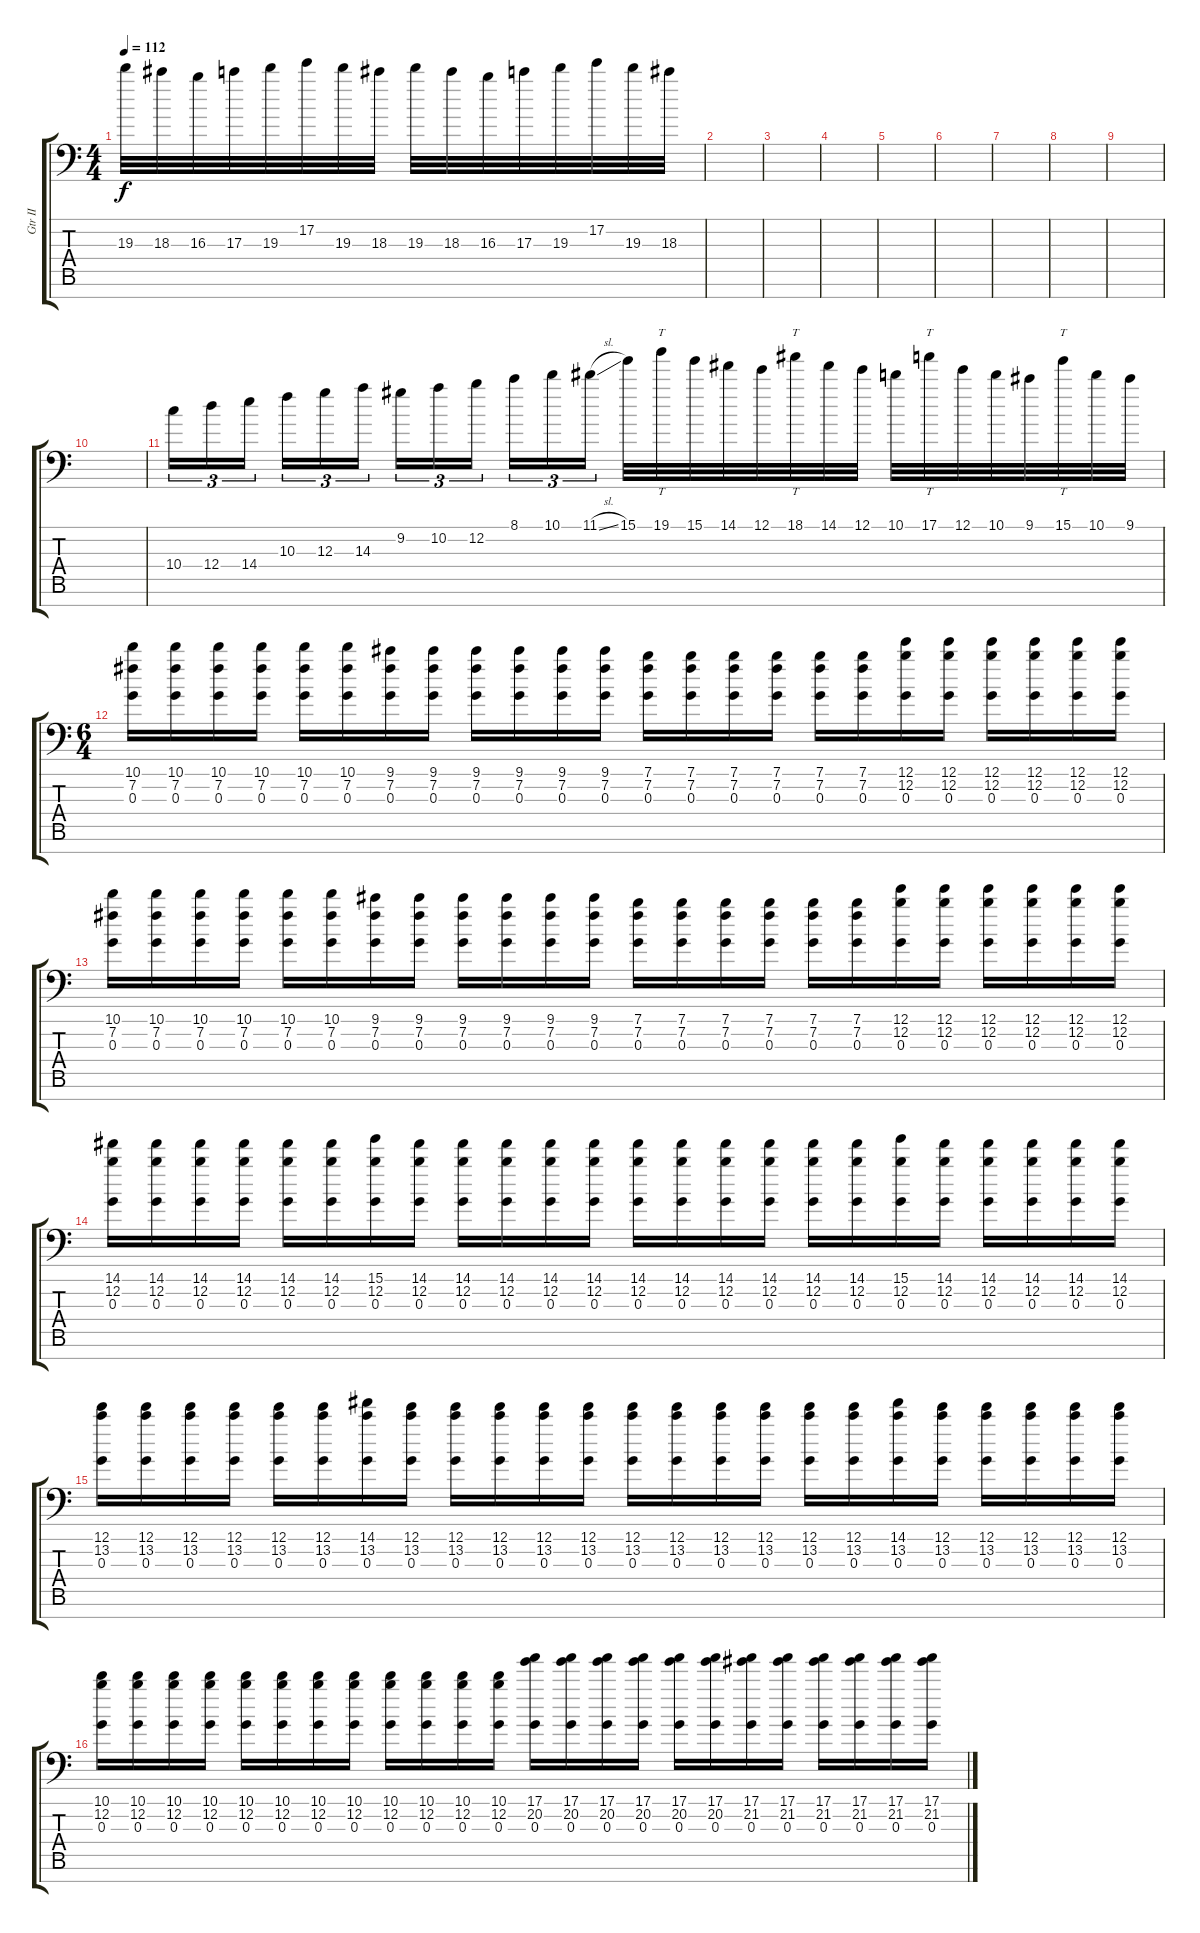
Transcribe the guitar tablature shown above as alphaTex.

\track ("Gtr II" "Gtr II") {instrument overdrivenguitar}
\staff {score tabs}
\tuning (E4 B3 G3 D3 A2 E2 C-1) {hide}
\ts (4 4)
\tempo 112
\clef f4
\ks c
19.3.32{dy f} 18.3.32 16.3.32 17.3.32 19.3.32 17.2.32 19.3.32 18.3.32 19.3.32 18.3.32 16.3.32 17.3.32 19.3.32 17.2.32 19.3.32 18.3.32 |
|
|
|
|
|
|
|
|
|
10.4.16{tu (3 2)} 12.4.16{tu (3 2)} 14.4.16{tu (3 2) beam splitsecondary} 10.3.16{tu (3 2)} 12.3.16{tu (3 2)} 14.3.16{tu (3 2)} 9.2.16{tu (3 2)} 10.2.16{tu (3 2)} 12.2.16{tu (3 2) beam splitsecondary} 8.1.16{tu (3 2)} 10.1.16{tu (3 2)} 11.1{sl}.16{tu (3 2)} 15.1.32 19.1.32{tt} 15.1.32 14.1.32 12.1.32 18.1.32{tt} 14.1.32 12.1.32 10.1.32 17.1.32{tt} 12.1.32 10.1.32 9.1.32 15.1.32{tt} 10.1.32 9.1.32 |
\ts (6 4)
(10.1 7.2 0.3).16 (10.1 7.2 0.3).16 (10.1 7.2 0.3).16 (10.1 7.2 0.3).16 (10.1 7.2 0.3).16 (10.1 7.2 0.3).16 (9.1 7.2 0.3).16 (9.1 7.2 0.3).16 (9.1 7.2 0.3).16 (9.1 7.2 0.3).16 (9.1 7.2 0.3).16 (9.1 7.2 0.3).16 (7.1 7.2 0.3).16 (7.1 7.2 0.3).16 (7.1 7.2 0.3).16 (7.1 7.2 0.3).16 (7.1 7.2 0.3).16 (7.1 7.2 0.3).16 (12.1 12.2 0.3).16 (12.1 12.2 0.3).16 (12.1 12.2 0.3).16 (12.1 12.2 0.3).16 (12.1 12.2 0.3).16 (12.1 12.2 0.3).16 |
(10.1 7.2 0.3).16 (10.1 7.2 0.3).16 (10.1 7.2 0.3).16 (10.1 7.2 0.3).16 (10.1 7.2 0.3).16 (10.1 7.2 0.3).16 (9.1 7.2 0.3).16 (9.1 7.2 0.3).16 (9.1 7.2 0.3).16 (9.1 7.2 0.3).16 (9.1 7.2 0.3).16 (9.1 7.2 0.3).16 (7.1 7.2 0.3).16 (7.1 7.2 0.3).16 (7.1 7.2 0.3).16 (7.1 7.2 0.3).16 (7.1 7.2 0.3).16 (7.1 7.2 0.3).16 (12.1 12.2 0.3).16 (12.1 12.2 0.3).16 (12.1 12.2 0.3).16 (12.1 12.2 0.3).16 (12.1 12.2 0.3).16 (12.1 12.2 0.3).16 |
(14.1 12.2 0.3).16 (14.1 12.2 0.3).16 (14.1 12.2 0.3).16 (14.1 12.2 0.3).16 (14.1 12.2 0.3).16 (14.1 12.2 0.3).16 (15.1 12.2 0.3).16 (14.1 12.2 0.3).16 (14.1 12.2 0.3).16 (14.1 12.2 0.3).16 (14.1 12.2 0.3).16 (14.1 12.2 0.3).16 (14.1 12.2 0.3).16 (14.1 12.2 0.3).16 (14.1 12.2 0.3).16 (14.1 12.2 0.3).16 (14.1 12.2 0.3).16 (14.1 12.2 0.3).16 (15.1 12.2 0.3).16 (14.1 12.2 0.3).16 (14.1 12.2 0.3).16 (14.1 12.2 0.3).16 (14.1 12.2 0.3).16 (14.1 12.2 0.3).16 |
(12.1 13.2 0.3).16 (12.1 13.2 0.3).16 (12.1 13.2 0.3).16 (12.1 13.2 0.3).16 (12.1 13.2 0.3).16 (12.1 13.2 0.3).16 (14.1 13.2 0.3).16 (12.1 13.2 0.3).16 (12.1 13.2 0.3).16 (12.1 13.2 0.3).16 (12.1 13.2 0.3).16 (12.1 13.2 0.3).16 (12.1 13.2 0.3).16 (12.1 13.2 0.3).16 (12.1 13.2 0.3).16 (12.1 13.2 0.3).16 (12.1 13.2 0.3).16 (12.1 13.2 0.3).16 (14.1 13.2 0.3).16 (12.1 13.2 0.3).16 (12.1 13.2 0.3).16 (12.1 13.2 0.3).16 (12.1 13.2 0.3).16 (12.1 13.2 0.3).16 |
(10.1 12.2 0.3).16 (10.1 12.2 0.3).16 (10.1 12.2 0.3).16 (10.1 12.2 0.3).16 (10.1 12.2 0.3).16 (10.1 12.2 0.3).16 (10.1 12.2 0.3).16 (10.1 12.2 0.3).16 (10.1 12.2 0.3).16 (10.1 12.2 0.3).16 (10.1 12.2 0.3).16 (10.1 12.2 0.3).16 (17.1 20.2 0.3).16 (17.1 20.2 0.3).16 (17.1 20.2 0.3).16 (17.1 20.2 0.3).16 (17.1 20.2 0.3).16 (17.1 20.2 0.3).16 (17.1 21.2 0.3).16 (17.1 21.2 0.3).16 (17.1 21.2 0.3).16 (17.1 21.2 0.3).16 (17.1 21.2 0.3).16 (17.1 21.2 0.3).16
